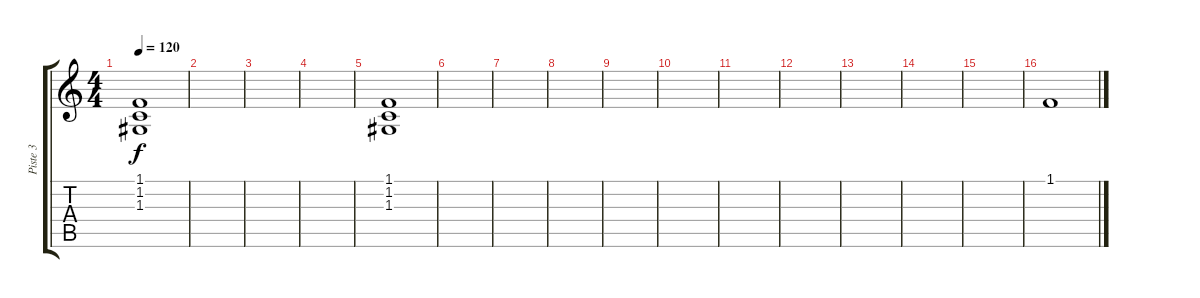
\track ("Piste 3" "Piste 3") {instrument orchestrahit}
\staff {score tabs}
\tuning (E4 B3 G3 D3 A2 E2) {hide}
\ts (4 4)
\tempo 120
\clef g2
\ks c
(1.1 1.2 1.3).1{dy f instrument orchestrahit} |
|
|
|
(1.1 1.2 1.3).1 |
|
|
|
|
|
|
|
|
|
|
1.1.1
